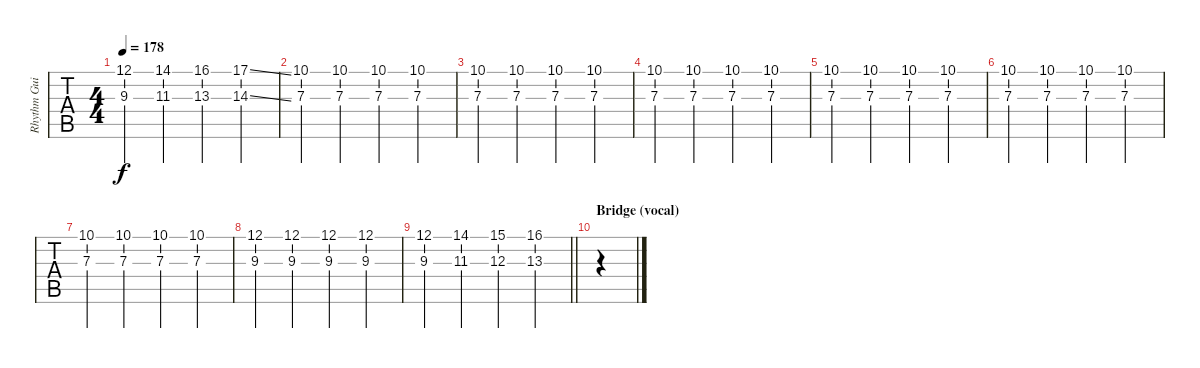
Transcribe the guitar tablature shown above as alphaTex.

\track ("Rhythm Guitar" "Rhythm Gui") {instrument distortionguitar}
\staff {tabs}
\tuning (E4 B3 G3 D3 A2 E2) {hide}
\ts (4 4)
\tempo 178
\clef g2
\ks d
(12.1 9.3).4{dy f} (14.1 11.3).4 (16.1 13.3).4 (17.1{ss} 14.3{ss}).4 |
(10.1 7.3).4 (10.1 7.3).4 (10.1 7.3).4 (10.1 7.3).4 |
(10.1 7.3).4 (10.1 7.3).4 (10.1 7.3).4 (10.1 7.3).4 |
(10.1 7.3).4 (10.1 7.3).4 (10.1 7.3).4 (10.1 7.3).4 |
(10.1 7.3).4 (10.1 7.3).4 (10.1 7.3).4 (10.1 7.3).4 |
(10.1 7.3).4 (10.1 7.3).4 (10.1 7.3).4 (10.1 7.3).4 |
(10.1 7.3).4 (10.1 7.3).4 (10.1 7.3).4 (10.1 7.3).4 |
(12.1 9.3).4 (12.1 9.3).4 (12.1 9.3).4 (12.1 9.3).4 |
\barLineRight lightlight
(12.1 9.3).4 (14.1 11.3).4 (15.1 12.3).4 (16.1 13.3).4 |
\section ("" "Bridge (vocal)")
